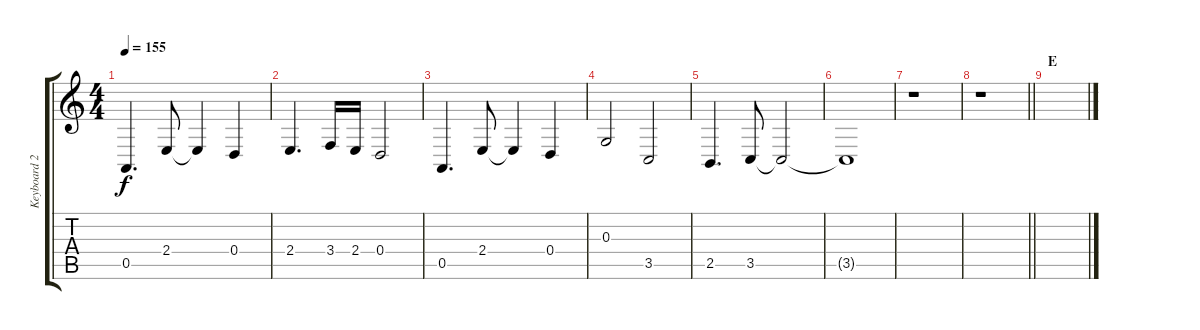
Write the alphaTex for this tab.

\track ("Keyboard 2" "Keyboard 2") {instrument pad3polysynth}
\staff {score tabs}
\tuning (E4 B3 G3 D3 A2 E2) {hide}
\ts (4 4)
\tempo 155
\clef g2
\ks c
0.5.4{d dy f} 2.4.8 2.4{t}.4 0.4.4 |
2.4.4{d} 3.4.16 2.4.16 0.4.2 |
0.5.4{d} 2.4.8 2.4{t}.4 0.4.4 |
0.3.2 3.5.2 |
2.5.4{d} 3.5.8 3.5{t}.2 |
3.5{t}.1 |
r.1 |
\barLineRight lightlight
r.1 |
\section ("" "E")
